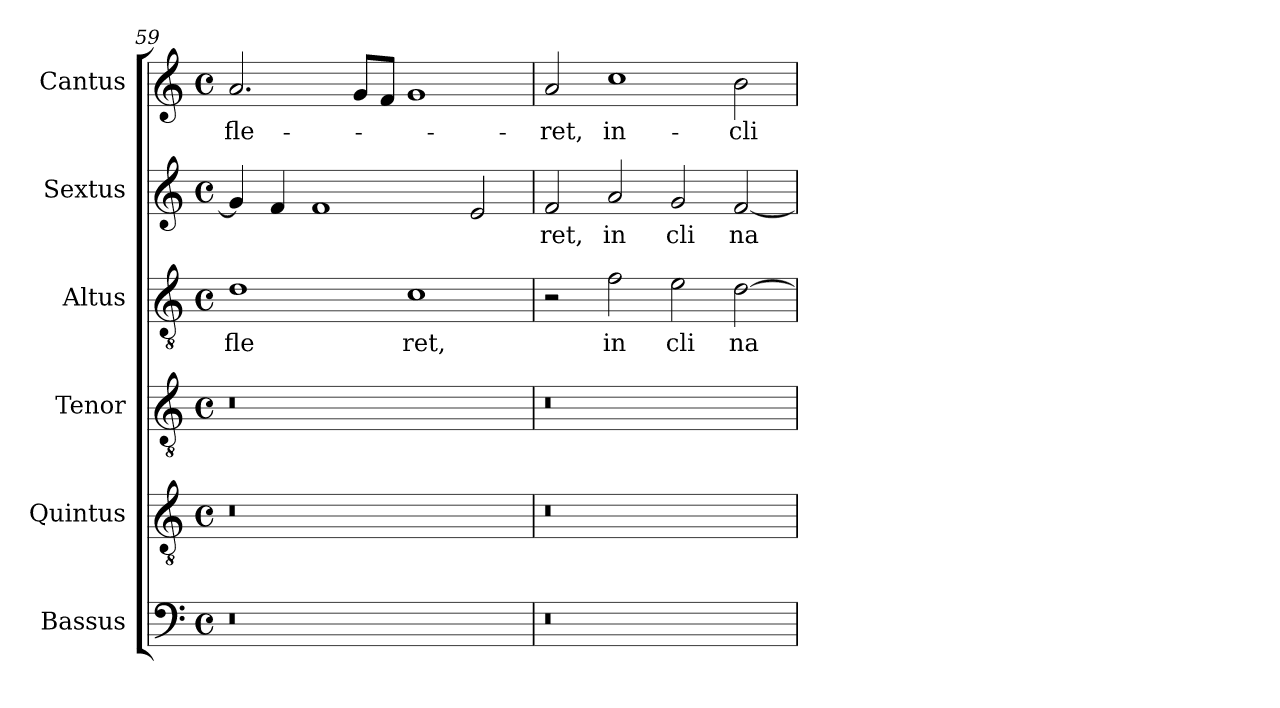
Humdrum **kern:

**kern	**kern	**kern	**kern	**text	**kern	**text	**kern	**text
*part6	*part5	*part4	*part3	*part3	*part2	*part2	*part1	*part1
*staff6	*staff5	*staff4	*staff3	*staff3	*staff2	*staff2	*staff1	*staff1
*I"Bassus	*I"Quintus	*I"Tenor	*I"Altus	*	*I"Sextus	*	*I"Cantus	*
*clefF4	*clefGv2	*clefGv2	*clefGv2	*	*clefG2	*	*clefG2	*
*k[]	*k[]	*k[]	*k[]	*	*k[]	*	*k[]	*
*C:	*C:	*C:	*C:	*	*C:	*	*C:	*
*M4/4	*M4/4	*M4/4	*M4/4	*	*M4/4	*	*M4/4	*
*met(c)	*met(c)	*met(c)	*met(c)	*	*met(c)	*	*met(c)	*
=59	=59	=59	=59	=59	=59	=59	=59	=59
!	!	!	!	!LO:LY:b:cj	!	!	!	!LO:LY:b:cj
0r	0r	0r	1d	fle	4g/]	.	2.a/	fle-
.	.	.	.	.	4f/	.	.	.
.	.	.	.	.	1f	.	.	.
.	.	.	.	.	.	.	8g/L	.
.	.	.	.	.	.	.	8f/J	.
!	!	!	!	!LO:LY:b:cj	!	!	!	!
.	.	.	1c	ret,	.	.	1g	.
.	.	.	.	.	2e/	.	.	.
=60	=60	=60	=60	=60	=60	=60	=60	=60
!	!	!	!	!	!	!LO:LY:b:cj	!	!LO:LY:b:cj
0r	0r	0r	2r	.	2f/	ret,	2a/	-ret,
!	!	!	!	!LO:LY:b:cj	!	!LO:LY:b:cj	!	!LO:LY:b:cj
.	.	.	2f\	in	2a/	in	1cc	in-
!	!	!	!	!LO:LY:b:cj	!	!LO:LY:b:cj	!	!
.	.	.	2e\	cli	2g/	cli	.	.
!	!	!	!	!LO:LY:b:cj	!	!LO:LY:b:cj	!	!LO:LY:b:cj
.	.	.	[>2d\	na	[<2f/	na	2b\	-cli-
=	=	=	=	=	=	=	=	=
*-	*-	*-	*-	*-	*-	*-	*-	*-
